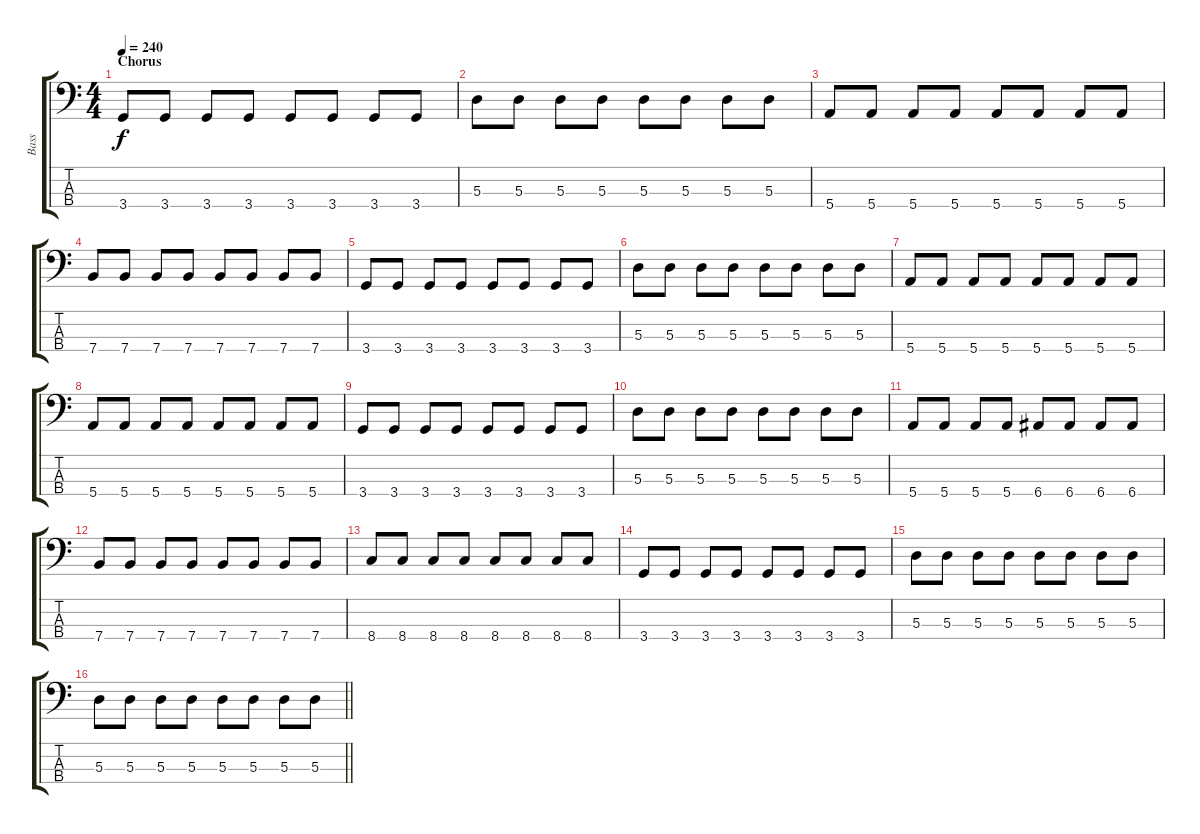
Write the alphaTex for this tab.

\track ("Bass" "Bass") {instrument electricbassfinger}
\staff {score tabs}
\tuning (G2 D2 A1 E1) {hide}
\ts (4 4)
\section ("" "Chorus")
\tempo 240
\clef f4
\ks c
3.4.8{dy f} 3.4.8 3.4.8 3.4.8 3.4.8 3.4.8 3.4.8 3.4.8 |
5.3.8 5.3.8 5.3.8 5.3.8 5.3.8 5.3.8 5.3.8 5.3.8 |
5.4.8 5.4.8 5.4.8 5.4.8 5.4.8 5.4.8 5.4.8 5.4.8 |
7.4.8 7.4.8 7.4.8 7.4.8 7.4.8 7.4.8 7.4.8 7.4.8 |
3.4.8 3.4.8 3.4.8 3.4.8 3.4.8 3.4.8 3.4.8 3.4.8 |
5.3.8 5.3.8 5.3.8 5.3.8 5.3.8 5.3.8 5.3.8 5.3.8 |
5.4.8 5.4.8 5.4.8 5.4.8 5.4.8 5.4.8 5.4.8 5.4.8 |
5.4.8 5.4.8 5.4.8 5.4.8 5.4.8 5.4.8 5.4.8 5.4.8 |
3.4.8 3.4.8 3.4.8 3.4.8 3.4.8 3.4.8 3.4.8 3.4.8 |
5.3.8 5.3.8 5.3.8 5.3.8 5.3.8 5.3.8 5.3.8 5.3.8 |
5.4.8 5.4.8 5.4.8 5.4.8 6.4.8 6.4.8 6.4.8 6.4.8 |
7.4.8 7.4.8 7.4.8 7.4.8 7.4.8 7.4.8 7.4.8 7.4.8 |
8.4.8 8.4.8 8.4.8 8.4.8 8.4.8 8.4.8 8.4.8 8.4.8 |
3.4.8 3.4.8 3.4.8 3.4.8 3.4.8 3.4.8 3.4.8 3.4.8 |
5.3.8 5.3.8 5.3.8 5.3.8 5.3.8 5.3.8 5.3.8 5.3.8 |
\barLineRight lightlight
5.3.8 5.3.8 5.3.8 5.3.8 5.3.8 5.3.8 5.3.8 5.3.8
